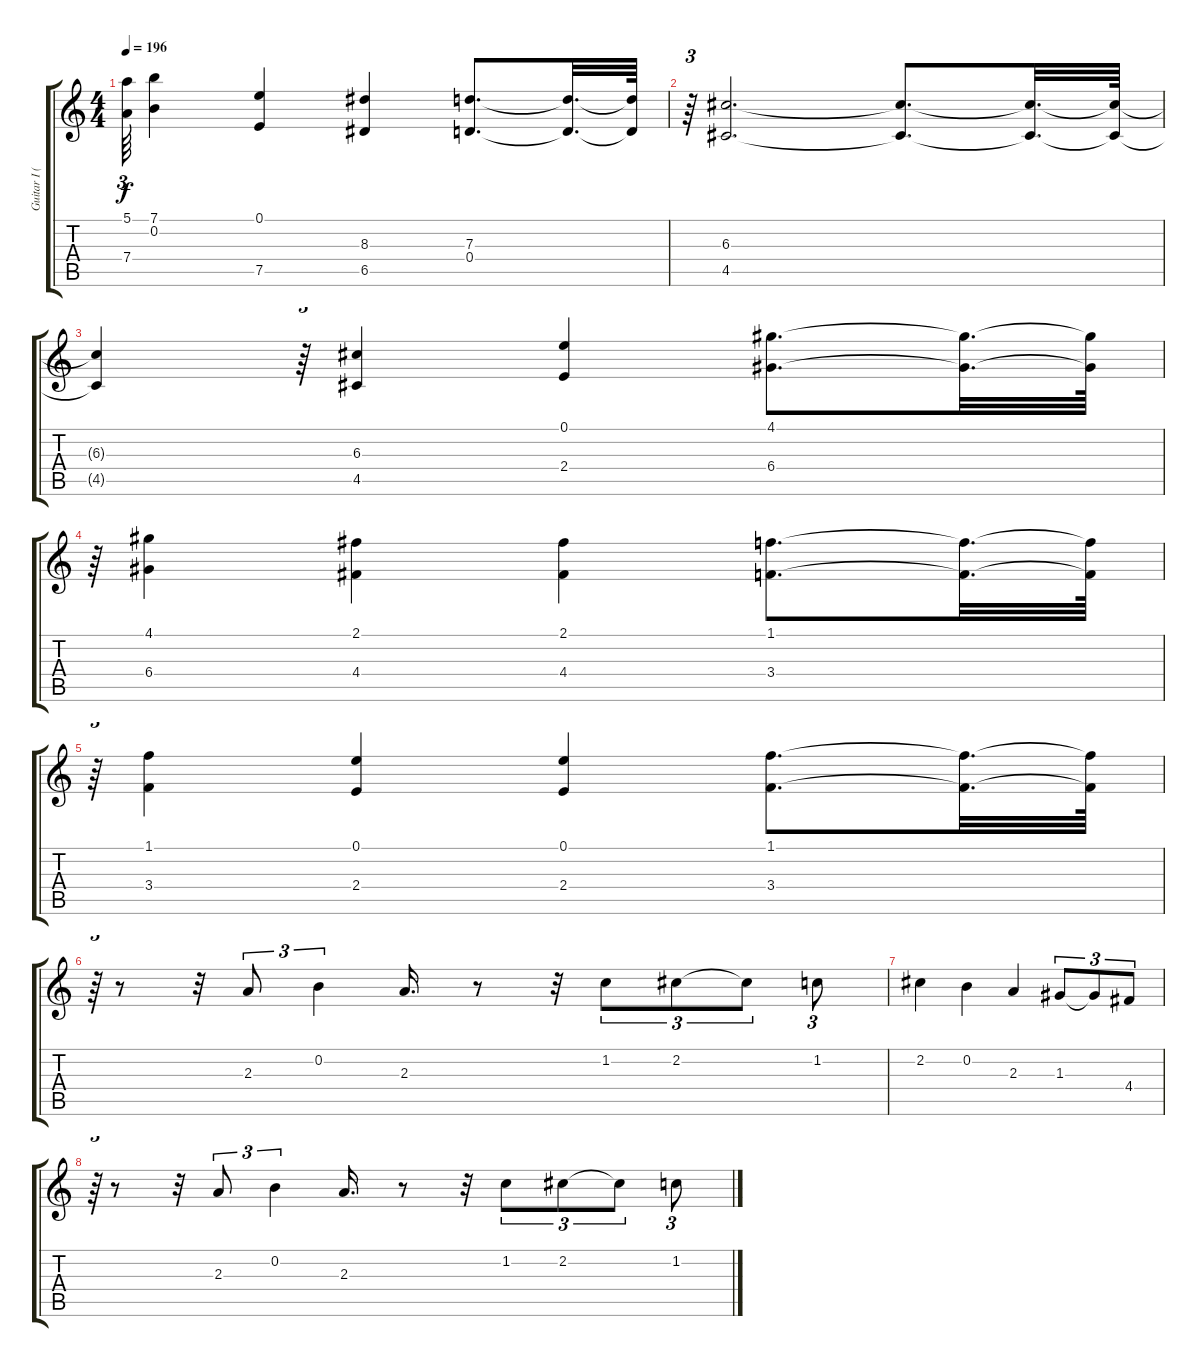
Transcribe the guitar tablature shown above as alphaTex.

\track ("Guitar I (Sugizo)" "Guitar I (") {instrument distortionguitar}
\staff {score tabs}
\tuning (E4 B3 G3 D3 A2 E2) {hide}
\ts (4 4)
\tempo 196
\clef g2
\ks c
(5.1{t} 7.4{t}).64{tu (3 2) dy f} (7.1 0.2).4 (0.1 7.5).4 (8.3 6.5).4 (7.3 0.4).8{d} (7.3{t} 0.4{t}).32{d} (7.3{t} 0.4{t}).64 |
r.64{tu (3 2)} (6.3 4.5).2{d} (6.3{t} 4.5{t}).8{d} (6.3{t} 4.5{t}).32{d} (6.3{t} 4.5{t}).64 |
(6.3{t} 4.5{t}).4 r.64{tu (3 2)} (6.3 4.5).4 (0.1 2.4).4 (4.1 6.4).8{d} (4.1{t} 6.4{t}).32{d} (4.1{t} 6.4{t}).64 |
r.64{tu (3 2)} (4.1 6.4).4 (2.1 4.4).4 (2.1 4.4).4 (1.1 3.4).8{d} (1.1{t} 3.4{t}).32{d} (1.1{t} 3.4{t}).64 |
r.64{tu (3 2)} (1.1 3.4).4 (0.1 2.4).4 (0.1 2.4).4 (1.1 3.4).8{d} (1.1{t} 3.4{t}).32{d} (1.1{t} 3.4{t}).64 |
r.64{tu (3 2)} r.8 r.32 2.3.8{tu (3 2)} 0.2.4{tu (3 2)} 2.3.16{d} r.8 r.32 1.2.8{tu (3 2)} 2.2.8{tu (3 2)} 2.2{t}.8{tu (3 2)} 1.2.8{tu (3 2)} |
2.2.4 0.2.4 2.3.4 1.3.8{tu (3 2)} 1.3{t}.8{tu (3 2)} 4.4.8{tu (3 2)} |
r.64{tu (3 2)} r.8 r.32 2.3.8{tu (3 2)} 0.2.4{tu (3 2)} 2.3.16{d} r.8 r.32 1.2.8{tu (3 2)} 2.2.8{tu (3 2)} 2.2{t}.8{tu (3 2)} 1.2.8{tu (3 2)}
